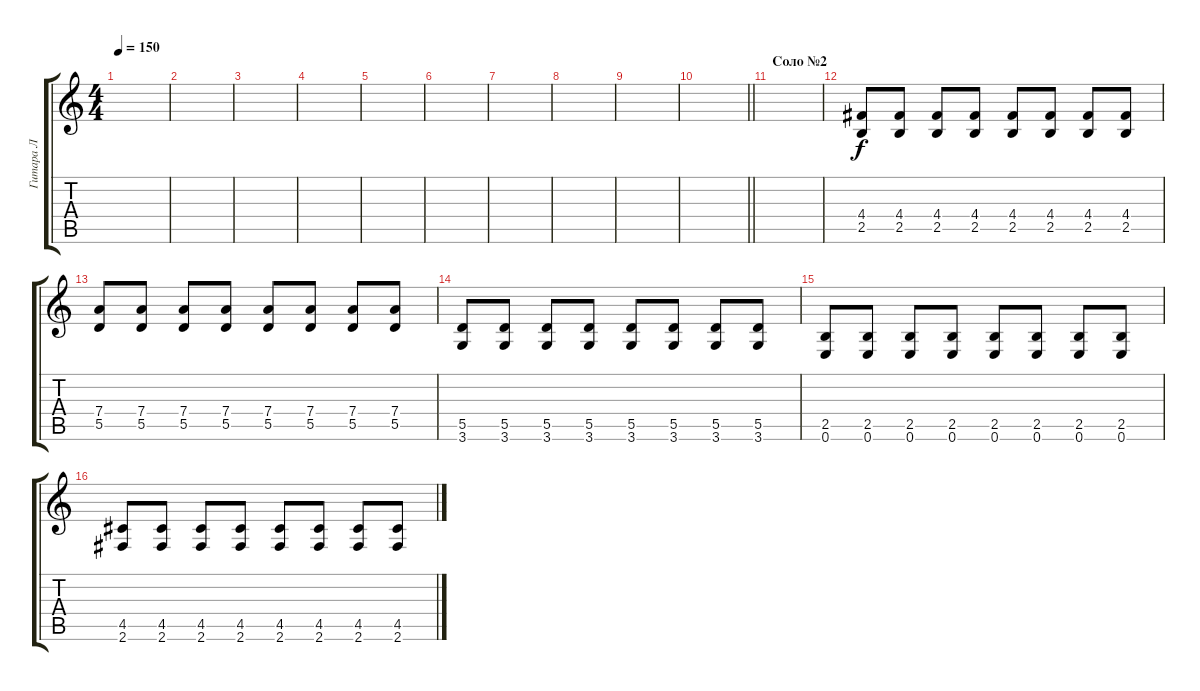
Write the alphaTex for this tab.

\track ("Гитара Л" "Гитара Л") {instrument distortionguitar}
\staff {score tabs}
\tuning (E4 B3 G3 D3 A2 E2) {hide}
\ts (4 4)
\tempo 150
\clef g2
\ks c
|
|
|
|
|
|
|
|
|
\barLineRight lightlight
|
\section ("" "Соло №2")
|
(4.4 2.5).8 (4.4 2.5).8 (4.4 2.5).8 (4.4 2.5).8 (4.4 2.5).8 (4.4 2.5).8 (4.4 2.5).8 (4.4 2.5).8 |
(7.4 5.5).8 (7.4 5.5).8 (7.4 5.5).8 (7.4 5.5).8 (7.4 5.5).8 (7.4 5.5).8 (7.4 5.5).8 (7.4 5.5).8 |
(5.5 3.6).8 (5.5 3.6).8 (5.5 3.6).8 (5.5 3.6).8 (5.5 3.6).8 (5.5 3.6).8 (5.5 3.6).8 (5.5 3.6).8 |
(2.5 0.6).8 (2.5 0.6).8 (2.5 0.6).8 (2.5 0.6).8 (2.5 0.6).8 (2.5 0.6).8 (2.5 0.6).8 (2.5 0.6).8 |
(4.5 2.6).8 (4.5 2.6).8 (4.5 2.6).8 (4.5 2.6).8 (4.5 2.6).8 (4.5 2.6).8 (4.5 2.6).8 (4.5 2.6).8
